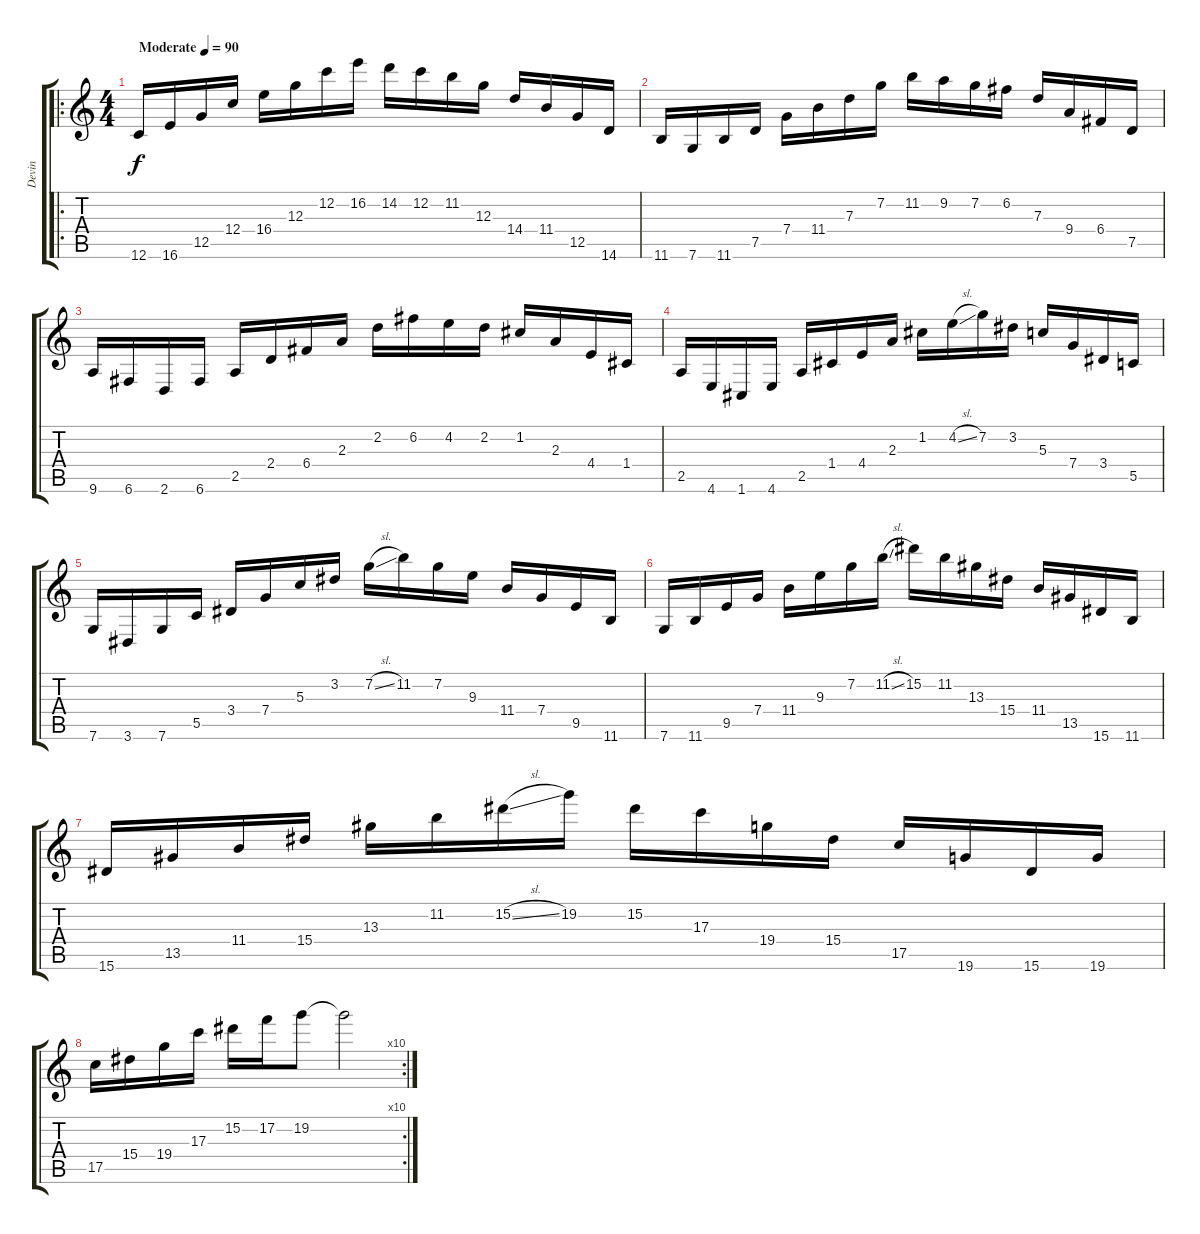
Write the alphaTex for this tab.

\track ("Devin" "Devin") {instrument acousticguitarnylon}
\staff {score tabs}
\tuning (E4 C4 G3 C3 G2 C2) {hide}
\ro
\ts (4 4)
\tempo (90 "Moderate")
\clef g2
\ks c
12.6.16{dy f instrument acousticguitarnylon} 16.6.16 12.5.16 12.4.16 16.4.16 12.3.16 12.2.16 16.2.16 14.2.16 12.2.16 11.2.16 12.3.16 14.4.16 11.4.16 12.5.16 14.6.16 |
11.6.16 7.6.16 11.6.16 7.5.16 7.4.16 11.4.16 7.3.16 7.2.16 11.2.16 9.2.16 7.2.16 6.2.16 7.3.16 9.4.16 6.4.16 7.5.16 |
9.6.16 6.6.16 2.6.16 6.6.16 2.5.16 2.4.16 6.4.16 2.3.16 2.2.16 6.2.16 4.2.16 2.2.16 1.2.16 2.3.16 4.4.16 1.4.16 |
2.5.16 4.6.16 1.6.16 4.6.16 2.5.16 1.4.16 4.4.16 2.3.16 1.2.16 4.2{sl}.16 7.2.16 3.2.16 5.3.16 7.4.16 3.4.16 5.5.16 |
7.6.16 3.6.16 7.6.16 5.5.16 3.4.16 7.4.16 5.3.16 3.2.16 7.2{sl}.16 11.2.16 7.2.16 9.3.16 11.4.16 7.4.16 9.5.16 11.6.16 |
7.6.16 11.6.16 9.5.16 7.4.16 11.4.16 9.3.16 7.2.16 11.2{sl}.16 15.2.16 11.2.16 13.3.16 15.4.16 11.4.16 13.5.16 15.6.16 11.6.16 |
15.6.16 13.5.16 11.4.16 15.4.16 13.3.16 11.2.16 15.2{sl}.16 19.2.16 15.2.16 17.3.16 19.4.16 15.4.16 17.5.16 19.6.16 15.6.16 19.6.16 |
\rc 10
17.5.16 15.4.16 19.4.16 17.3.16 15.2.16 17.2.16 19.2.8 19.2{t}.2
